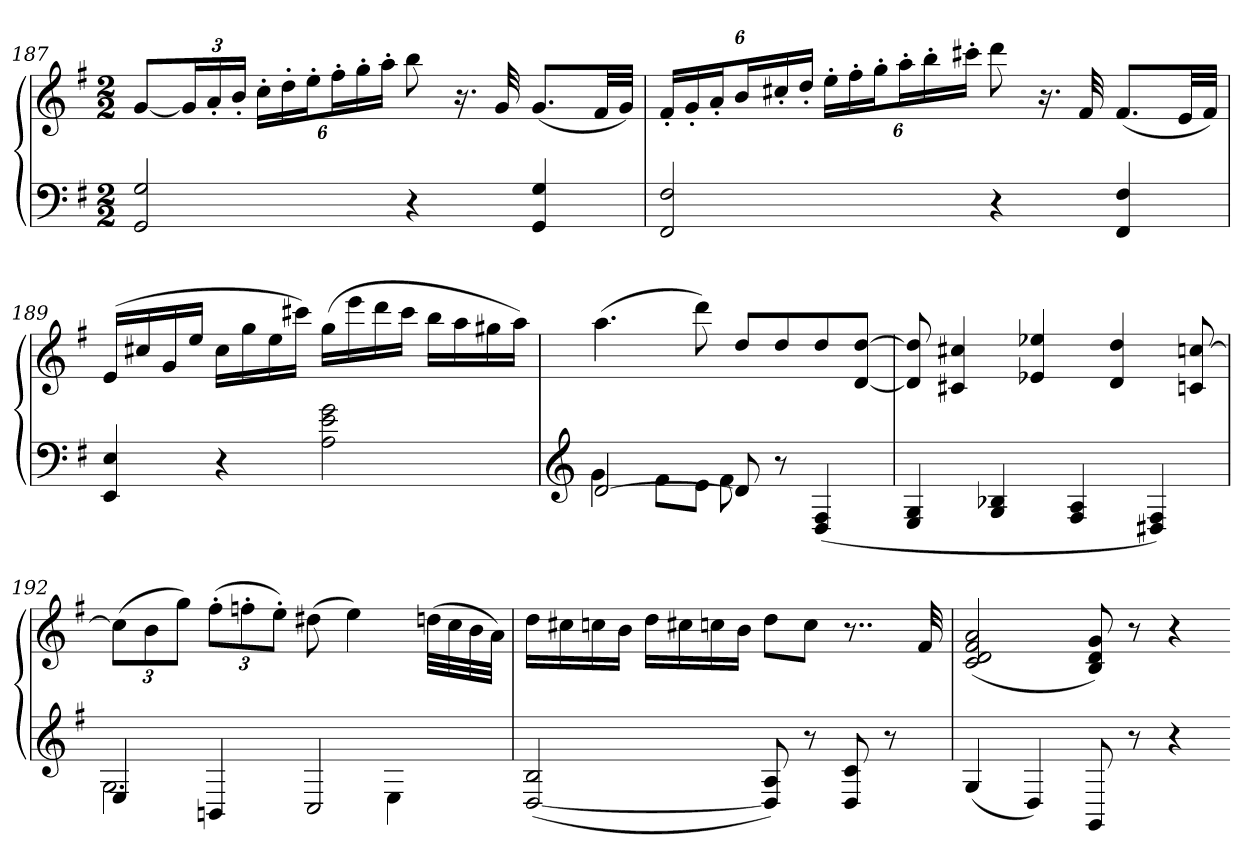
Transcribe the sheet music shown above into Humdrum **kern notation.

**kern	**kern
*part1	*part1
*staff2	*staff1
*clefF4	*clefG2
*k[f#]	*k[f#]
*G:	*G:
*M2/2	*M2/2
=187	=187
2GG 2G	[8gL
.	24gL]
.	24a'
.	24b'JJ
.	24cc'LL
.	24dd'
.	24ee'J
.	24ff#'L
.	24gg'
.	24aa'JJ
4r	8bb
.	16.r
.	32g
4GG 4G	(8.gL
.	32f#LL
.	32gJJJ)
=188	=188
2FF# 2F#	24f#'LL
.	24g'
.	24a'J
.	24bL
.	24cc#X'
.	24dd'JJ
.	24ee'LL
.	24ff#'
.	24gg'J
.	24aa'L
.	24bb'
.	24ccc#X'JJ
4r	8ddd
.	16.r
.	32f#
4FF# 4F#	(8.f#L
.	32eLL
.	32f#JJJ)
=189	=189
4EE 4E	(16eLL
.	16cc#X
.	16g
.	16eeJJ
4r	16cc#LL
.	16gg
.	16ee
.	16ccc#XJJ)
2A 2e 2g	(16ggLL
.	16eee
.	16ddd
.	16ccc#JJ
.	16bbLL
.	16aa
.	16gg#X
.	16aaJJ)
=190	=190
*clefG2	*
*^	*
[2d	4g	(4.aa
.	8f#L	.
.	8eJ	8ddd)
8d]	8f#	8ddL
8r	4.ryy	8dd
(4D 4F#	.	8dd
.	.	[8d [8ddJ
*v	*v	*
=191	=191
4E 4G	8d] 8dd]
.	4c#X 4cc#X
4G 4B-X	.
.	4e-X 4ee-X
4F# 4A	.
.	4d 4dd
4D#X 4F#)	.
.	8cn [8ccn
=192	=192
*^	*
4E	2.G	(12ccL]
.	.	12b
.	.	12ggJ)
4BBn	.	(12ff#'L
.	.	12ffn'
.	.	12ee'J)
2C	.	(8dd#X
.	.	4ee)
.	4E	.
.	.	(32ddnLLL
.	.	32cc
.	.	32b
.	.	32aJJJ)
*v	*v	*
=193	=193
([2D 2B	16ddLL
.	16cc#X
.	16ccn
.	16bJJ
.	16ddLL
.	16cc#X
.	16ccn
.	16bJJ
8D] 8A)	8ddL
8r	8ccJ
8D 8c	8..r
8r	.
.	32f#
=194	=194
(4G	(2c 2d 2f# 2a
4D)	.
8GG	8B 8d 8g)
8r	8r
4r	4r
=-	=-
*-	*-
